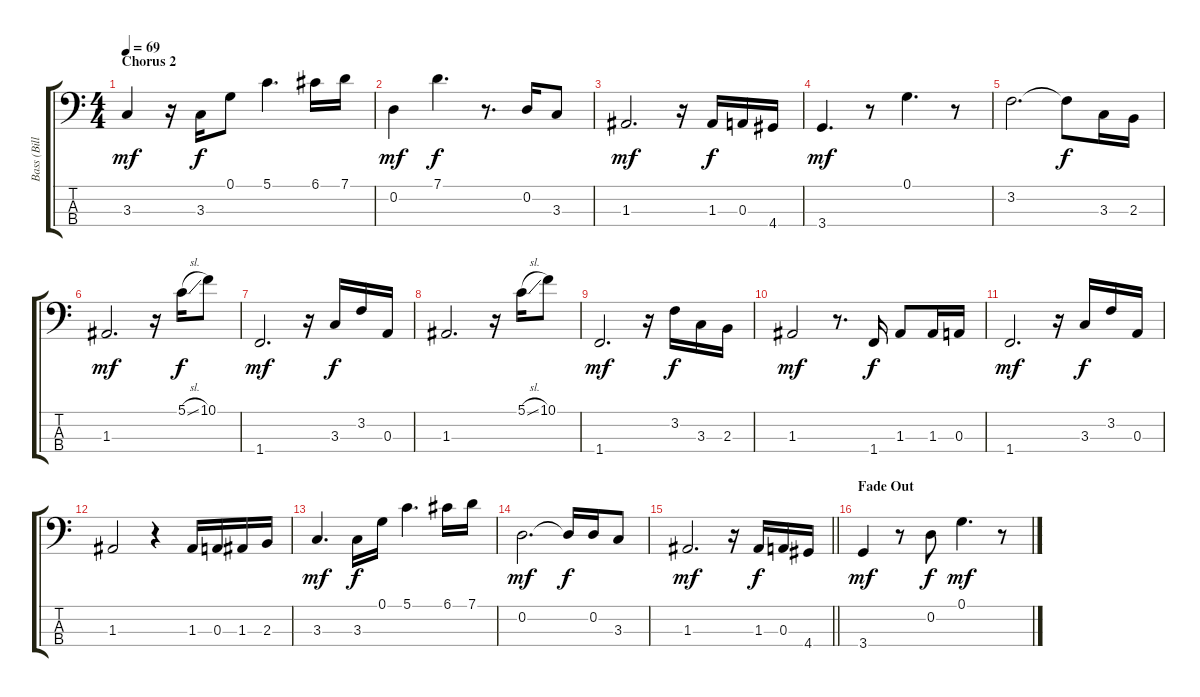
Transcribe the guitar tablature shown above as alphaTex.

\track ("Bass (Bill)" "Bass (Bill") {instrument electricbassfinger}
\staff {score tabs}
\tuning (G2 D2 A1 E1) {hide}
\ts (4 4)
\section ("" "Chorus 2")
\tempo 69
\clef f4
\ks c
3.3.4{dy mf volume 11} r.16 3.3.16{dy f} 0.1.8 5.1.4{d} 6.1.16 7.1.16 |
0.2.4{dy mf} 7.1.4{d dy f} r.8{d} 0.2.16 3.3.8 |
1.3.2{d dy mf} r.16 1.3.16{dy f} 0.3.16 4.4.16 |
3.4.4{d dy mf} r.8 0.1.4{d} r.8 |
3.2.2{d} 3.2{t}.8{dy f} 3.3.16 2.3.16 |
1.3.2{d dy mf} r.16 5.1{sl}.16{dy f} 10.1.8 |
1.4.2{d dy mf} r.16 3.3.16{dy f} 3.2.16 0.3.16 |
1.3.2{d} r.16 5.1{sl}.16 10.1.8 |
1.4.2{d dy mf} r.16 3.2.16{dy f} 3.3.16 2.3.16 |
1.3.2{dy mf} r.8{d} 1.4.16{dy f} 1.3.8 1.3.16 0.3.16 |
1.4.2{d dy mf} r.16 3.3.16{dy f} 3.2.16 0.3.16 |
1.3.2 r.4 1.3.16 0.3.16 1.3.16 2.3.16 |
3.3.4{d dy mf} 3.3.16{dy f} 0.1.16 5.1.4{d} 6.1.16 7.1.16 |
0.2.2{d dy mf} 0.2{t}.16{dy f} 0.2.16 3.3.8 |
\barLineRight lightlight
1.3.2{d dy mf} r.16 1.3.16{dy f} 0.3.16 4.4.16 |
\section ("" "Fade Out")
3.4.4{dy mf} r.8 0.2.8{dy f} 0.1.4{d dy mf} r.8
